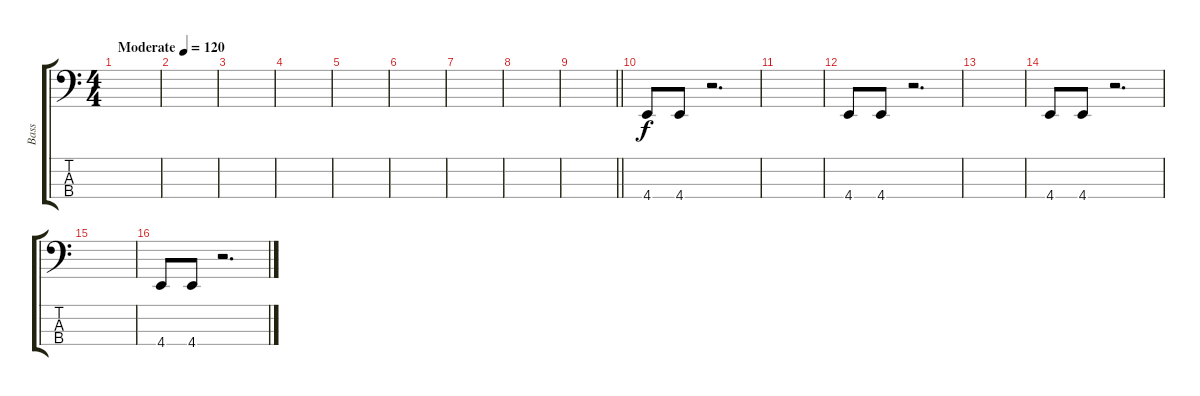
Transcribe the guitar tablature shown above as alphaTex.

\track ("Bass" "Bass") {instrument electricbassfinger}
\staff {score tabs}
\tuning (F2 C2 G1 C1) {hide}
\ts (4 4)
\tempo (120 "Moderate")
\clef f4
\ks c
|
|
|
|
|
|
|
|
\barLineRight lightlight
|
4.4.8 4.4.8 r.2{d} |
|
4.4.8 4.4.8 r.2{d} |
|
4.4.8 4.4.8 r.2{d} |
|
4.4.8 4.4.8 r.2{d}
